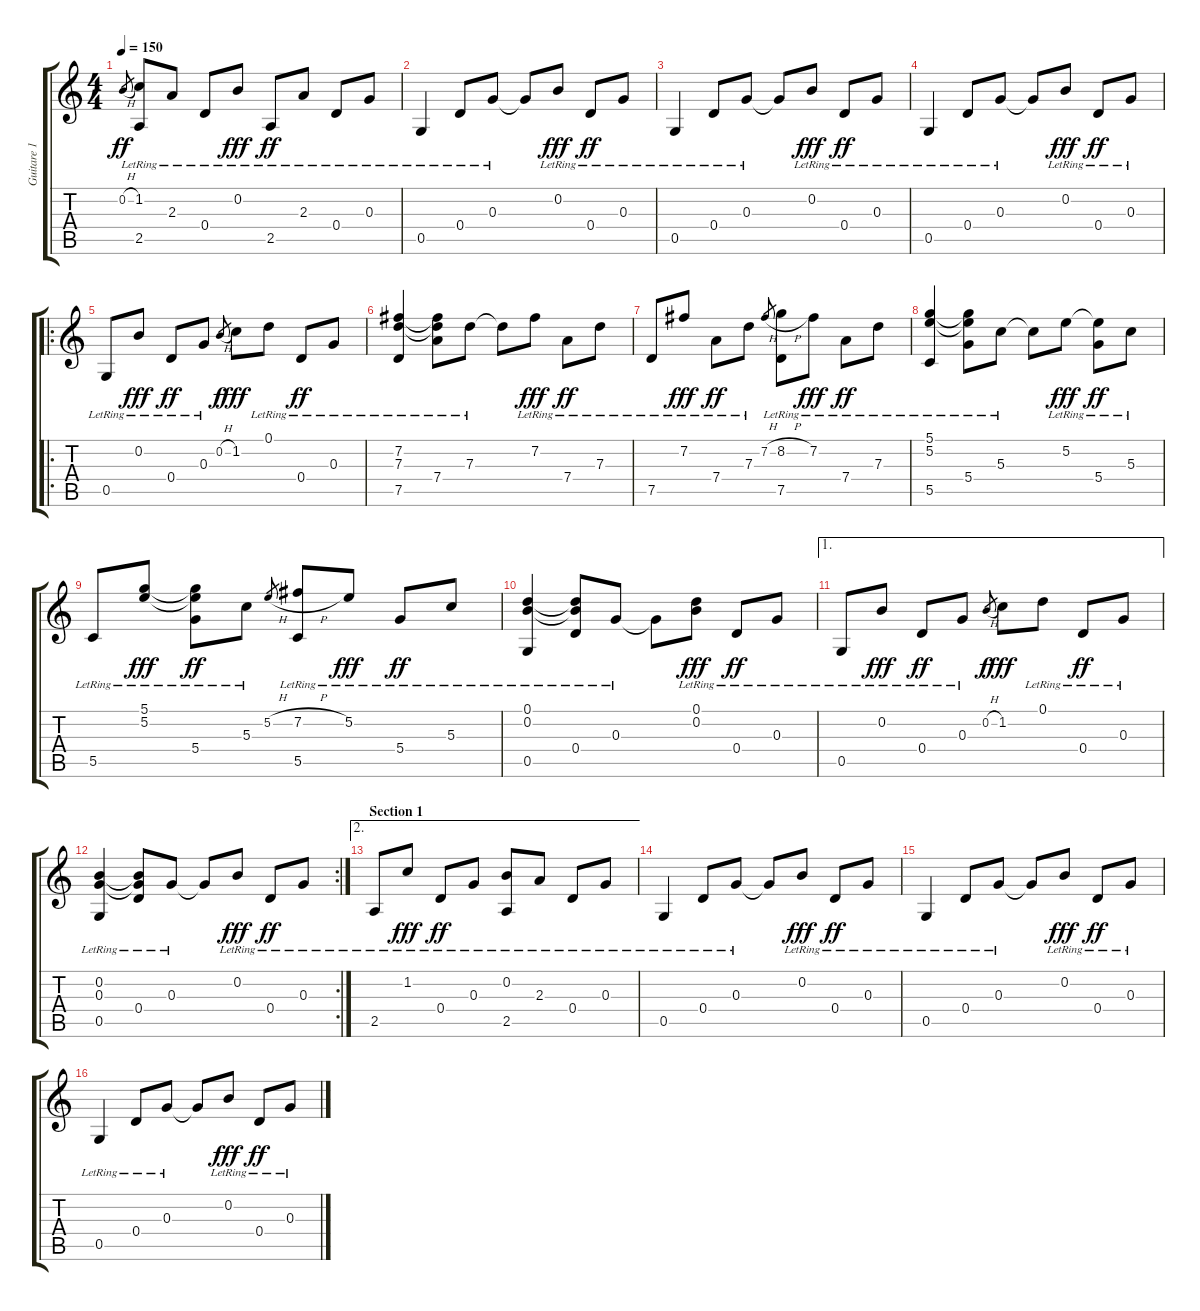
\track ("Guitare 1 open tuning G" "Guitare 1 ") {instrument acousticguitarnylon}
\staff {score tabs}
\tuning (D4 B3 G3 D3 G2 D2) {hide}
\ts (4 4)
\tempo 150
\clef g2
\ks c
0.2{h}.8{gr dy ff} (1.2 2.5{lr}).8 2.3{lr}.8 0.4{lr}.8 0.2{lr}.8{dy fff} 2.5{lr}.8{dy ff} 2.3{lr}.8 0.4{lr}.8 0.3{lr}.8 |
0.5{lr}.4 0.4{lr}.8 0.3{lr}.8 0.3{t}.8 0.2{lr}.8{dy fff} 0.4{lr}.8{dy ff} 0.3{lr}.8 |
0.5{lr}.4 0.4{lr}.8 0.3{lr}.8 0.3{t}.8 0.2{lr}.8{dy fff} 0.4{lr}.8{dy ff} 0.3{lr}.8 |
0.5{lr}.4 0.4{lr}.8 0.3{lr}.8 0.3{t}.8 0.2{lr}.8{dy fff} 0.4{lr}.8{dy ff} 0.3{lr}.8 |
\ro
0.5{lr}.8 0.2{lr}.8{dy fff} 0.4{lr}.8{dy ff} 0.3{lr}.8 0.2{h}.8{gr dy f} 1.2.8{dy fff} 0.1{lr}.8 0.4{lr}.8{dy ff} 0.3{lr}.8 |
(7.2{lr} 7.3{lr} 7.5{lr}).4 (7.2{t} 7.3{t} 7.4{lr}).8 7.3{lr}.8 7.3{t}.8 7.2{lr}.8{dy fff} 7.4{lr}.8{dy ff} 7.3{lr}.8 |
7.5{lr}.8 7.2{lr}.8{dy fff} 7.4{lr}.8{dy ff} 7.3{lr}.8 7.2{h}.8{gr} (8.2{h} 7.5{lr}).8 7.2{lr}.8{dy fff} 7.4{lr}.8{dy ff} 7.3{lr}.8 |
(5.1{lr} 5.2{lr} 5.5{lr}).4 (5.1{t} 5.2{t} 5.4{lr}).8 5.3{lr}.8 5.3{t}.8 5.2{lr}.8{dy fff} (5.2{t} 5.4{lr}).8{dy ff} 5.3{lr}.8 |
5.5{lr}.8 (5.1{lr} 5.2{lr}).8{dy fff} (5.1{t} 5.2{t} 5.4{lr}).8{dy ff} 5.3{lr}.8 5.2{h}.8{gr} (7.2{h} 5.5{lr}).8 5.2{lr}.8{dy fff} 5.4{lr}.8{dy ff} 5.3{lr}.8 |
(0.1{lr} 0.2{lr} 0.5{lr}).4 (0.1{t} 0.2{t} 0.4{lr}).8 0.3{lr}.8 0.3{t}.8 (0.1{lr} 0.2{lr}).8{dy fff} 0.4{lr}.8{dy ff} 0.3{lr}.8 |
\ae 1
0.5{lr}.8 0.2{lr}.8{dy fff} 0.4{lr}.8{dy ff} 0.3{lr}.8 0.2{h}.8{gr dy f} 1.2.8{dy fff} 0.1{lr}.8 0.4{lr}.8{dy ff} 0.3{lr}.8 |
\rc 2
(0.2{lr} 0.3{lr} 0.5{lr}).4 (0.2{t} 0.3{t} 0.4{lr}).8 0.3{lr}.8 0.3{t}.8 0.2{lr}.8{dy fff} 0.4{lr}.8{dy ff} 0.3{lr}.8 |
\ae 2
\section ("" "Section 1")
2.5{lr}.8 1.2{lr}.8{dy fff} 0.4{lr}.8{dy ff} 0.3{lr}.8 (0.2{lr} 2.5{lr}).8 2.3{lr}.8 0.4{lr}.8 0.3{lr}.8 |
0.5{lr}.4 0.4{lr}.8 0.3{lr}.8 0.3{t}.8 0.2{lr}.8{dy fff} 0.4{lr}.8{dy ff} 0.3{lr}.8 |
0.5{lr}.4 0.4{lr}.8 0.3{lr}.8 0.3{t}.8 0.2{lr}.8{dy fff} 0.4{lr}.8{dy ff} 0.3{lr}.8 |
0.5{lr}.4 0.4{lr}.8 0.3{lr}.8 0.3{t}.8 0.2{lr}.8{dy fff} 0.4{lr}.8{dy ff} 0.3{lr}.8
